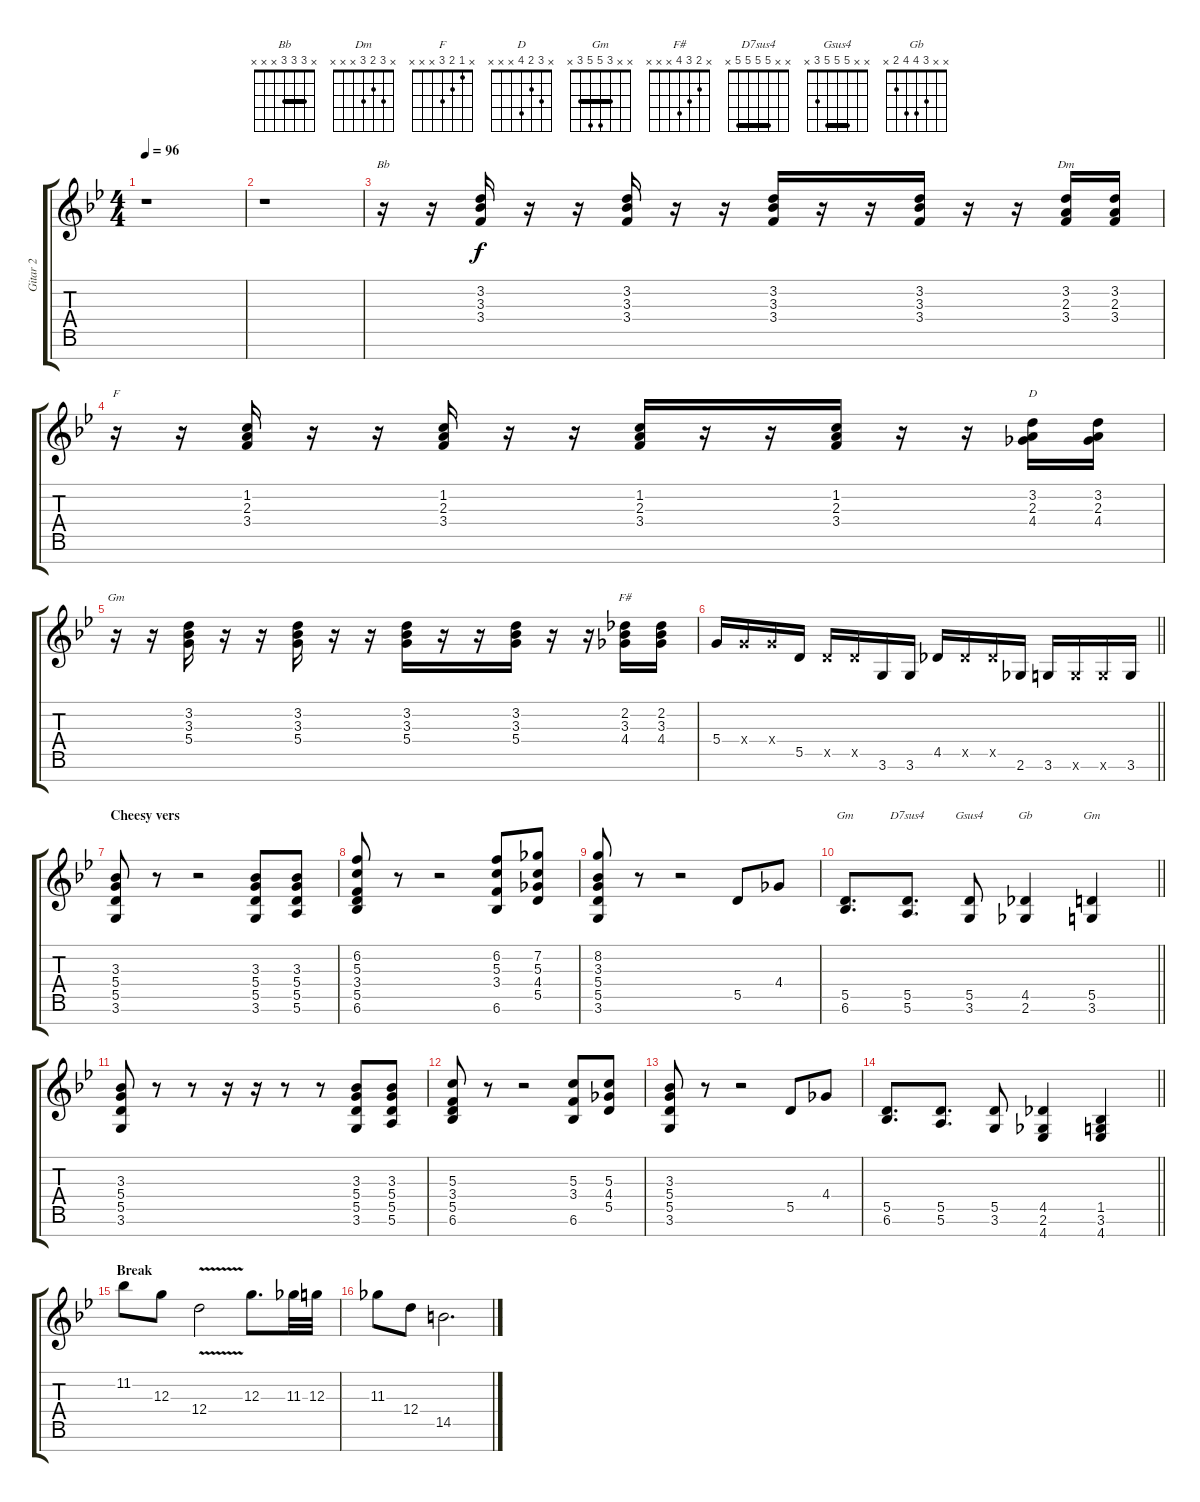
\track ("Gitar 2" "Gitar 2") {instrument acousticguitarsteel}
\staff {score tabs}
\tuning (E4 B3 G3 D3 A2 E2 B1) {hide}
\chord ("Bb" x 3 3 3 x x x) {barre 3}
\chord ("Dm" x 3 2 3 x x x)
\chord ("F" x 1 2 3 x x x)
\chord ("D" x 3 2 4 x x x)
\chord ("Gm" x 3 3 5 x x x) {barre 3}
\chord ("F#" x 2 3 4 x x x)
\chord ("Gm" x x 7 5 5 6 x) {firstfret 5 barre 5}
\chord ("D7sus4" x x 5 5 5 5 x) {barre 5}
\chord ("Gsus4" x x 5 5 5 3 x) {barre 5}
\chord ("Gb" x x 3 4 4 2 x)
\chord ("Gm" x x 3 5 5 3 x) {barre 3}
\ts (4 4)
\tempo 96
\clef g2
\ks gminor
r.1{dy f} |
r.1 |
r.16{ch "Bb" volume 13 instrument overdrivenguitar} r.16 (3.2 3.3 3.4).16 r.16 r.16 (3.2 3.3 3.4).16 r.16 r.16 (3.2 3.3 3.4).16 r.16 r.16 (3.2 3.3 3.4).16 r.16 r.16 (3.2 2.3 3.4).16{ch "Dm"} (3.2 2.3 3.4).16 |
r.16{ch "F"} r.16 (1.2 2.3 3.4).16 r.16 r.16 (1.2 2.3 3.4).16 r.16 r.16 (1.2 2.3 3.4).16 r.16 r.16 (1.2 2.3 3.4).16 r.16 r.16 (3.2 2.3 4.4).16{ch "D"} (3.2 2.3 4.4).16 |
r.16{ch "Gm"} r.16 (3.2 3.3 5.4).16 r.16 r.16 (3.2 3.3 5.4).16 r.16 r.16 (3.2 3.3 5.4).16 r.16 r.16 (3.2 3.3 5.4).16 r.16 r.16 (2.2 3.3 4.4).16{ch "F#"} (2.2 3.3 4.4).16 |
\barLineRight lightlight
5.4.16 5.4{x}.16 5.4{x}.16 5.5.16 5.5{x}.16 5.5{x}.16 3.6.16 3.6.16 4.5.16 4.5{x}.16 4.5{x}.16 2.6.16 3.6.16 3.6{x}.16 3.6{x}.16 3.6.16 |
\section ("" "Cheesy vers")
(3.3 5.4 5.5 3.6).8 r.8 r.2 (3.3 5.4 5.5 3.6).8 (3.3 5.4 5.5 5.6).8 |
(6.2 5.3 3.4 5.5 6.6).8 r.8 r.2 (6.2 5.3 3.4 6.6).8 (7.2 5.3 4.4 5.5).8 |
(8.2 3.3 5.4 5.5 3.6).8 r.8 r.2 5.5.8 4.4.8 |
\barLineRight lightlight
(5.5 6.6).8{d ch "Gm"} (5.5 5.6).8{d ch "D7sus4"} (5.5 3.6).8{ch "Gsus4"} (4.5 2.6).4{ch "Gb"} (5.5 3.6).4{ch "Gm"} |
(3.3 5.4 5.5 3.6).8 r.8 r.8 r.16 r.16 r.8 r.8 (3.3 5.4 5.5 3.6).8 (3.3 5.4 5.5 5.6).8 |
(5.3 3.4 5.5 6.6).8 r.8 r.2 (5.3 3.4 6.6).8 (5.3 4.4 5.5).8 |
(3.3 5.4 5.5 3.6).8 r.8 r.2 5.5.8 4.4.8 |
\barLineRight lightlight
(5.5 6.6).8{d} (5.5 5.6).8{d} (5.5 3.6).8 (4.5 2.6 4.7).4 (1.5 3.6 4.7).4 |
\section ("" "Break")
11.2.8{volume 16 balance 8 instrument overdrivenguitar} 12.3.8 12.4{v}.2 12.3.8{d} 11.3.32 12.3.32 |
11.3.8 12.4.8 14.5.2{d}
